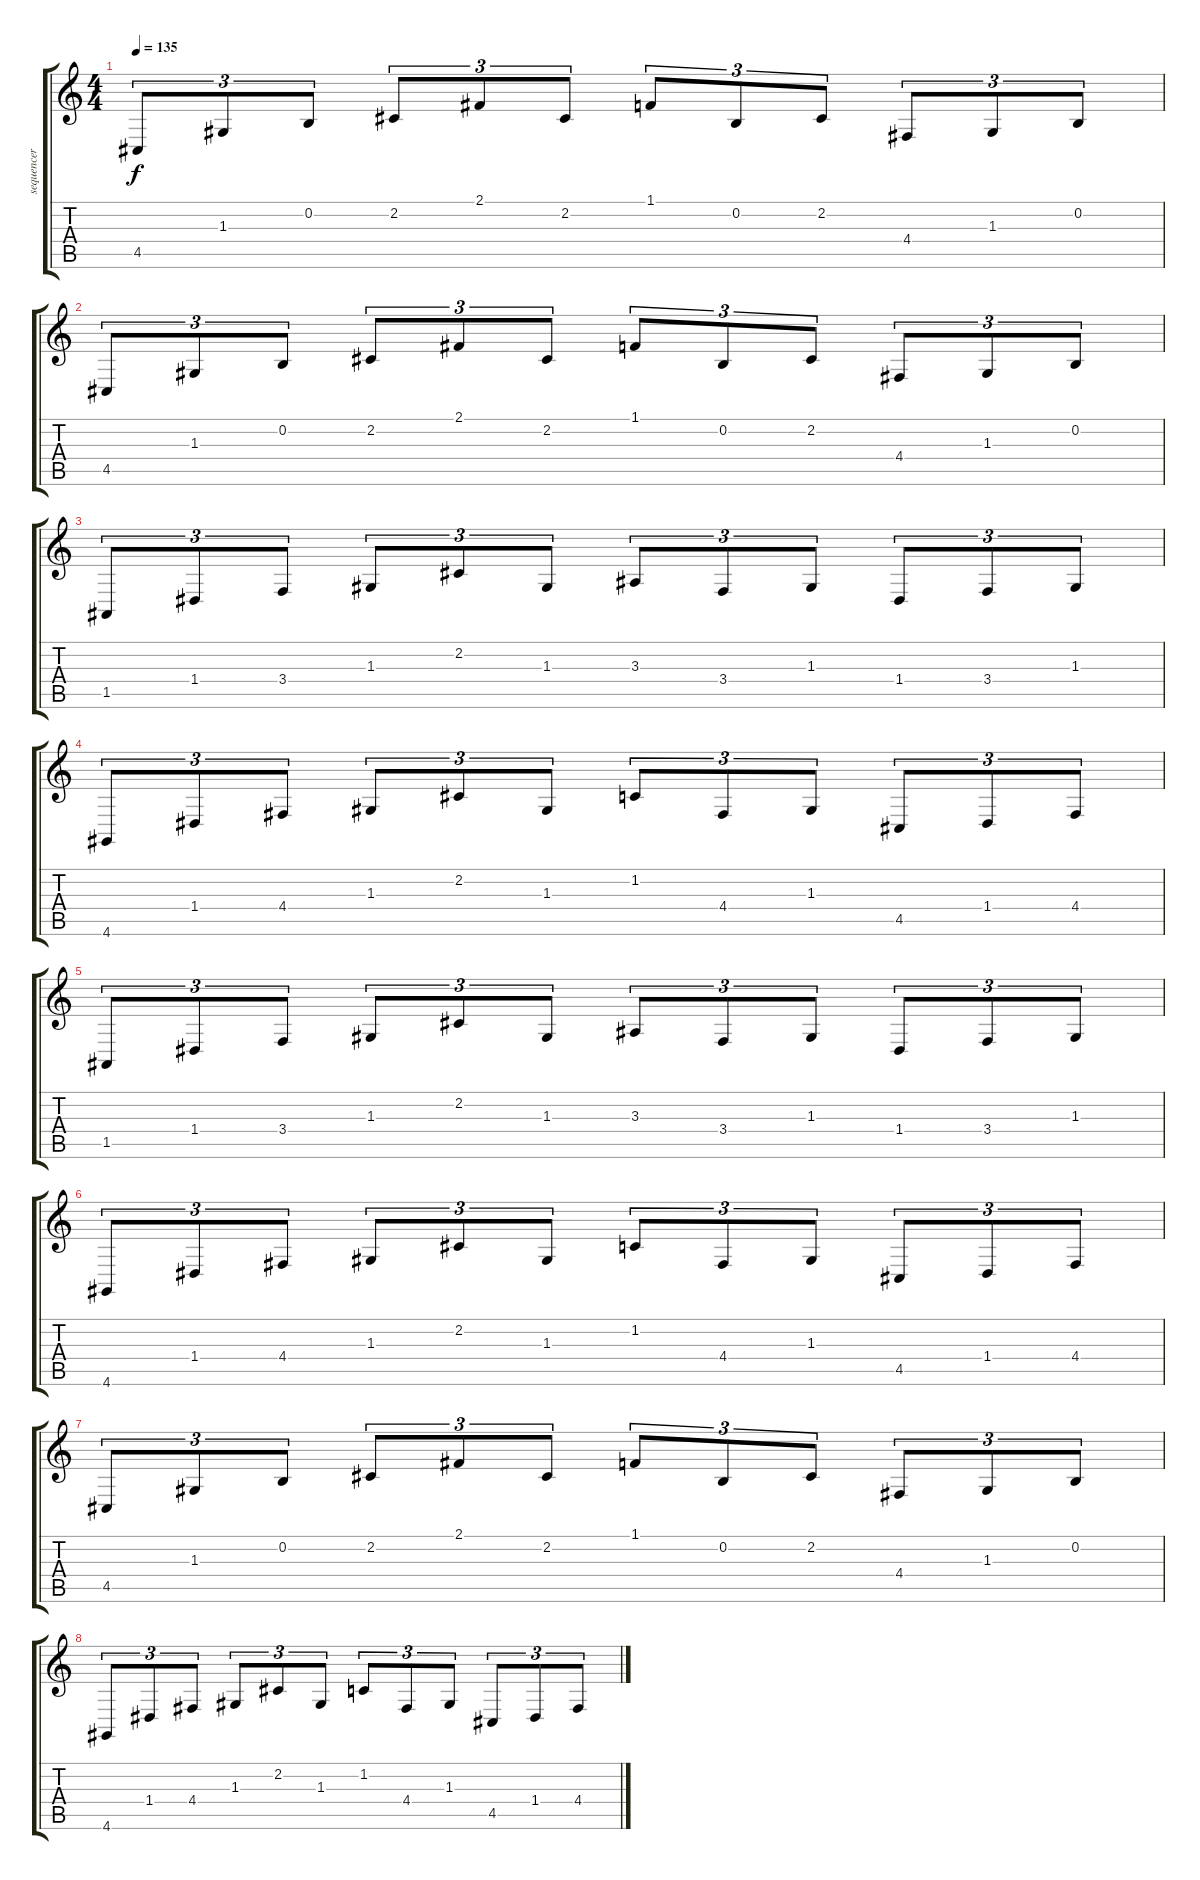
\track ("sequencer" "sequencer") {instrument lead8bassandlead}
\staff {score tabs}
\tuning (E4 B3 G3 D3 A2 E2) {hide}
\ts (4 4)
\tempo 135
\clef g2
\ks c
4.5.8{tu (3 2) dy f} 1.3.8{tu (3 2)} 0.2.8{tu (3 2)} 2.2.8{tu (3 2)} 2.1.8{tu (3 2)} 2.2.8{tu (3 2)} 1.1.8{tu (3 2)} 0.2.8{tu (3 2)} 2.2.8{tu (3 2)} 4.4.8{tu (3 2)} 1.3.8{tu (3 2)} 0.2.8{tu (3 2)} |
4.5.8{tu (3 2)} 1.3.8{tu (3 2)} 0.2.8{tu (3 2)} 2.2.8{tu (3 2)} 2.1.8{tu (3 2)} 2.2.8{tu (3 2)} 1.1.8{tu (3 2)} 0.2.8{tu (3 2)} 2.2.8{tu (3 2)} 4.4.8{tu (3 2)} 1.3.8{tu (3 2)} 0.2.8{tu (3 2)} |
1.5.8{tu (3 2)} 1.4.8{tu (3 2)} 3.4.8{tu (3 2)} 1.3.8{tu (3 2)} 2.2.8{tu (3 2)} 1.3.8{tu (3 2)} 3.3.8{tu (3 2)} 3.4.8{tu (3 2)} 1.3.8{tu (3 2)} 1.4.8{tu (3 2)} 3.4.8{tu (3 2)} 1.3.8{tu (3 2)} |
4.6.8{tu (3 2)} 1.4.8{tu (3 2)} 4.4.8{tu (3 2)} 1.3.8{tu (3 2)} 2.2.8{tu (3 2)} 1.3.8{tu (3 2)} 1.2.8{tu (3 2)} 4.4.8{tu (3 2)} 1.3.8{tu (3 2)} 4.5.8{tu (3 2)} 1.4.8{tu (3 2)} 4.4.8{tu (3 2)} |
1.5.8{tu (3 2)} 1.4.8{tu (3 2)} 3.4.8{tu (3 2)} 1.3.8{tu (3 2)} 2.2.8{tu (3 2)} 1.3.8{tu (3 2)} 3.3.8{tu (3 2)} 3.4.8{tu (3 2)} 1.3.8{tu (3 2)} 1.4.8{tu (3 2)} 3.4.8{tu (3 2)} 1.3.8{tu (3 2)} |
4.6.8{tu (3 2)} 1.4.8{tu (3 2)} 4.4.8{tu (3 2)} 1.3.8{tu (3 2)} 2.2.8{tu (3 2)} 1.3.8{tu (3 2)} 1.2.8{tu (3 2)} 4.4.8{tu (3 2)} 1.3.8{tu (3 2)} 4.5.8{tu (3 2)} 1.4.8{tu (3 2)} 4.4.8{tu (3 2)} |
4.5.8{tu (3 2)} 1.3.8{tu (3 2)} 0.2.8{tu (3 2)} 2.2.8{tu (3 2)} 2.1.8{tu (3 2)} 2.2.8{tu (3 2)} 1.1.8{tu (3 2)} 0.2.8{tu (3 2)} 2.2.8{tu (3 2)} 4.4.8{tu (3 2)} 1.3.8{tu (3 2)} 0.2.8{tu (3 2)} |
4.6.8{tu (3 2)} 1.4.8{tu (3 2)} 4.4.8{tu (3 2)} 1.3.8{tu (3 2)} 2.2.8{tu (3 2)} 1.3.8{tu (3 2)} 1.2.8{tu (3 2)} 4.4.8{tu (3 2)} 1.3.8{tu (3 2)} 4.5.8{tu (3 2)} 1.4.8{tu (3 2)} 4.4.8{tu (3 2)}
